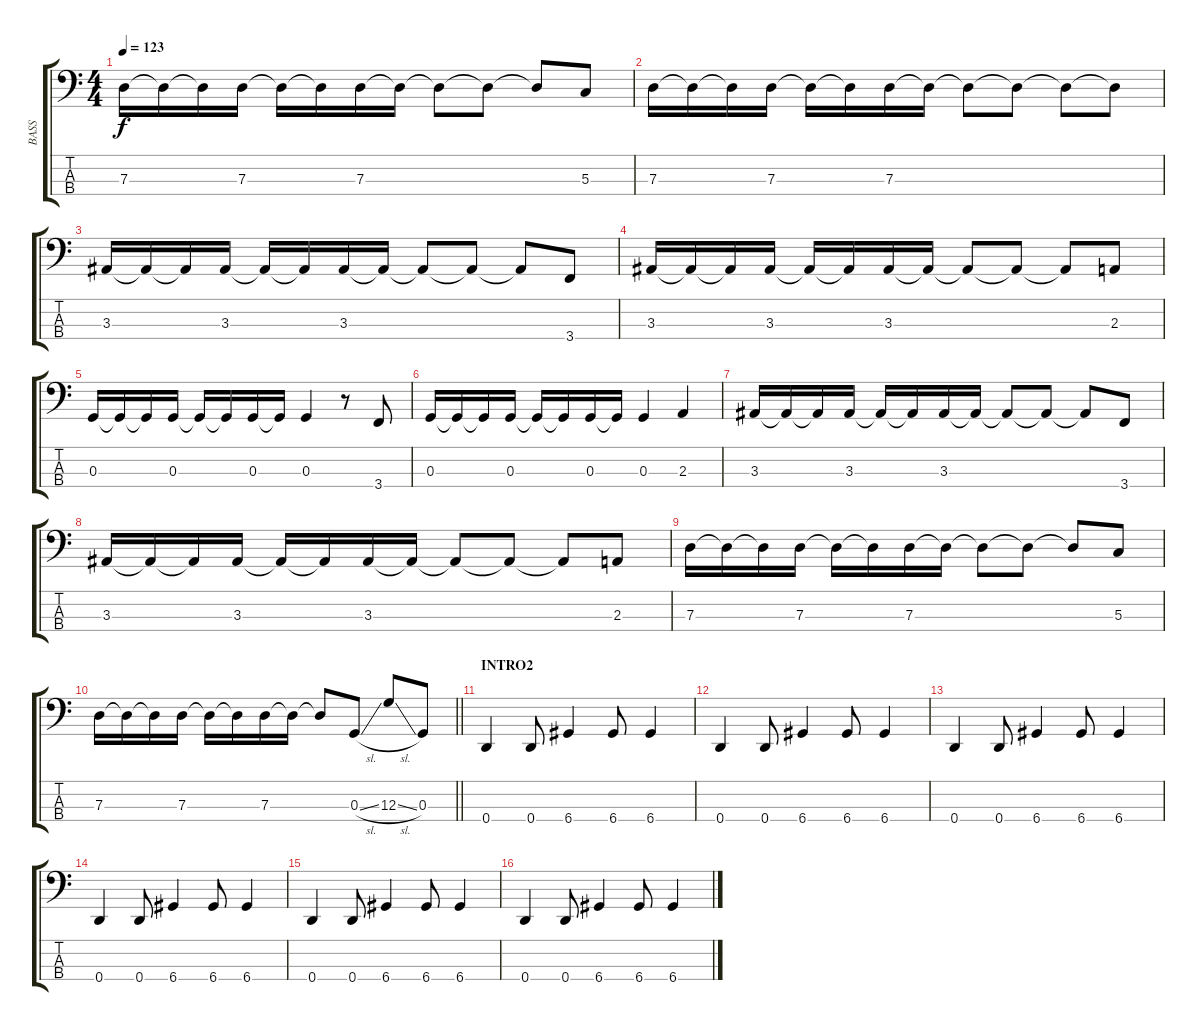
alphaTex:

\track ("BASS" "BASS") {instrument electricbassfinger}
\staff {score tabs}
\tuning (F2 C2 G1 D1) {hide}
\ts (4 4)
\tempo 123
\clef f4
\ks c
7.3.16{dy f} 7.3{t}.16 7.3{t}.16 7.3.16 7.3{t}.16 7.3{t}.16 7.3.16 7.3{t}.16 7.3{t}.8 7.3{t}.8 7.3{t}.8 5.3.8 |
7.3.16 7.3{t}.16 7.3{t}.16 7.3.16 7.3{t}.16 7.3{t}.16 7.3.16 7.3{t}.16 7.3{t}.8 7.3{t}.8 7.3{t}.8 7.3{t}.8 |
3.3.16 3.3{t}.16 3.3{t}.16 3.3.16 3.3{t}.16 3.3{t}.16 3.3.16 3.3{t}.16 3.3{t}.8 3.3{t}.8 3.3{t}.8 3.4.8 |
3.3.16 3.3{t}.16 3.3{t}.16 3.3.16 3.3{t}.16 3.3{t}.16 3.3.16 3.3{t}.16 3.3{t}.8 3.3{t}.8 3.3{t}.8 2.3.8 |
0.3.16 0.3{t}.16 0.3{t}.16 0.3.16 0.3{t}.16 0.3{t}.16 0.3.16 0.3{t}.16 0.3.4 r.8 3.4.8 |
0.3.16 0.3{t}.16 0.3{t}.16 0.3.16 0.3{t}.16 0.3{t}.16 0.3.16 0.3{t}.16 0.3.4 2.3.4 |
3.3.16 3.3{t}.16 3.3{t}.16 3.3.16 3.3{t}.16 3.3{t}.16 3.3.16 3.3{t}.16 3.3{t}.8 3.3{t}.8 3.3{t}.8 3.4.8 |
3.3.16 3.3{t}.16 3.3{t}.16 3.3.16 3.3{t}.16 3.3{t}.16 3.3.16 3.3{t}.16 3.3{t}.8 3.3{t}.8 3.3{t}.8 2.3.8 |
7.3.16 7.3{t}.16 7.3{t}.16 7.3.16 7.3{t}.16 7.3{t}.16 7.3.16 7.3{t}.16 7.3{t}.8 7.3{t}.8 7.3{t}.8 5.3.8 |
\barLineRight lightlight
7.3.16 7.3{t}.16 7.3{t}.16 7.3.16 7.3{t}.16 7.3{t}.16 7.3.16 7.3{t}.16 7.3{t}.8 0.3{sl}.8 12.3{sl}.8 0.3.8 |
\section ("" "INTRO2")
0.4.4 0.4.8 6.4.4 6.4.8 6.4.4 |
0.4.4 0.4.8 6.4.4 6.4.8 6.4.4 |
0.4.4 0.4.8 6.4.4 6.4.8 6.4.4 |
0.4.4 0.4.8 6.4.4 6.4.8 6.4.4 |
0.4.4 0.4.8 6.4.4 6.4.8 6.4.4 |
0.4.4 0.4.8 6.4.4 6.4.8 6.4.4
